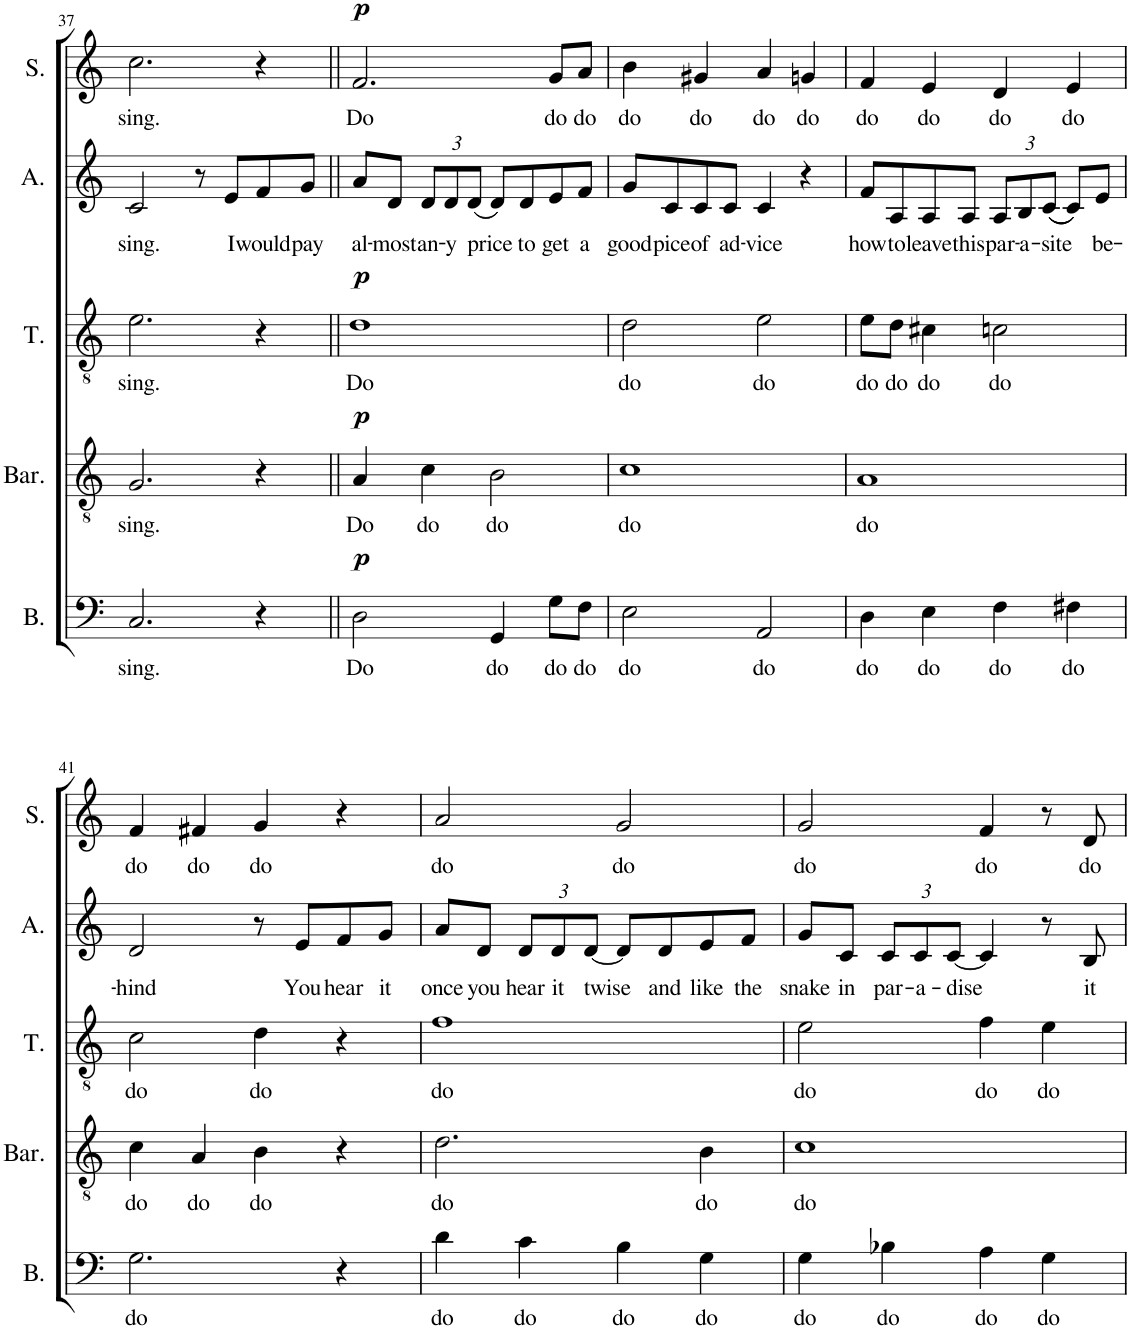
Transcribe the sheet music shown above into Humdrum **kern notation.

**kern	**text	**dynam	**kern	**text	**dynam	**kern	**text	**dynam	**kern	**text	**kern	**text	**dynam
*part5	*part5	*part5	*part4	*part4	*part4	*part3	*part3	*part3	*part2	*part2	*part1	*part1	*part1
*staff5	*staff5	*staff5	*staff4	*staff4	*staff4	*staff3	*staff3	*staff3	*staff2	*staff2	*staff1	*staff1	*staff1
*I"Bass	*	*	*I"Baritone	*	*	*I"Tenor	*	*	*I"Alto	*	*I"Soprano	*	*
*I'B.	*	*	*I'Bar.	*	*	*I'T.	*	*	*I'A.	*	*I'S.	*	*
!!LO:PB:g=z
*clefF4	*	*	*clefGv2	*	*	*clefGv2	*	*	*clefG2	*	*clefG2	*	*
*k[]	*	*	*k[]	*	*	*k[]	*	*	*k[]	*	*k[]	*	*
*M4/4	*	*	*M4/4	*	*	*M4/4	*	*	*M4/4	*	*M4/4	*	*
=37	=37	=37	=37	=37	=37	=37	=37	=37	=37	=37	=37	=37	=37
!	!LO:LY:b	!	!	!LO:LY:b	!	!	!LO:LY:b	!	!	!LO:LY:b	!	!LO:LY:b	!
2.C/	sing.	.	2.G/	sing.	.	2.e\	sing.	.	2c/	sing.	2.cc\	sing.	.
.	.	.	.	.	.	.	.	.	8r	.	.	.	.
!	!	!	!	!	!	!	!	!	!	!LO:LY:b	!	!	!
.	.	.	.	.	.	.	.	.	8e/L	I	.	.	.
!	!	!	!	!	!	!	!	!	!	!LO:LY:b	!	!	!
4r	.	.	4r	.	.	4r	.	.	8f/	would	4r	.	.
!	!	!	!	!	!	!	!	!	!	!LO:LY:b	!	!	!
.	.	.	.	.	.	.	.	.	8g/J	pay	.	.	.
=38||	=38||	=38||	=38||	=38||	=38||	=38||	=38||	=38||	=38||	=38||	=38||	=38||	=38||
!	!LO:LY:b	!LO:DY:a	!	!LO:LY:b	!LO:DY:a	!	!LO:LY:b	!LO:DY:a	!	!LO:LY:b	!	!LO:LY:b	!LO:DY:a
2D\	Do	p	4A/	Do	p	1d	Do	p	8a/L	al-	2.f/	Do	p
!	!	!	!	!	!	!	!	!	!	!LO:LY:b	!	!	!
.	.	.	.	.	.	.	.	.	8d/J	-most	.	.	.
!	!	!	!	!LO:LY:b	!	!	!	!	!	!	!	!	!
*	*	*	*	*	*	*	*	*	*Xbrackettup	*	*	*	*
!	!	!	!	!	!	!	!	!	!	!LO:LY:b	!	!	!
.	.	.	4c\	do	.	.	.	.	12d/L	an-	.	.	.
!	!	!	!	!	!	!	!	!	!	!LO:LY:b	!	!	!
.	.	.	.	.	.	.	.	.	12d/	-y	.	.	.
!	!	!	!	!	!	!	!	!	!	!LO:LY:b	!	!	!
.	.	.	.	.	.	.	.	.	(12d/J	price	.	.	.
!	!LO:LY:b	!	!	!LO:LY:b	!	!	!	!	!	!	!	!	!
4GG/	do	.	2B\	do	.	.	.	.	8d/L)	.	.	.	.
!	!	!	!	!	!	!	!	!	!	!LO:LY:b	!	!	!
.	.	.	.	.	.	.	.	.	8d/	to	.	.	.
!	!LO:LY:b	!	!	!	!	!	!	!	!	!LO:LY:b	!	!LO:LY:b	!
8G\L	do	.	.	.	.	.	.	.	8e/	get	8g/L	do	.
!	!LO:LY:b	!	!	!	!	!	!	!	!	!LO:LY:b	!	!LO:LY:b	!
8F\J	do	.	.	.	.	.	.	.	8f/J	a	8a/J	do	.
=39	=39	=39	=39	=39	=39	=39	=39	=39	=39	=39	=39	=39	=39
!	!LO:LY:b	!	!	!LO:LY:b	!	!	!LO:LY:b	!	!	!LO:LY:b	!	!LO:LY:b	!
2E\	do	.	1c	do	.	2d\	do	.	8g/L	good	4b\	do	.
!	!	!	!	!	!	!	!	!	!	!LO:LY:b	!	!	!
.	.	.	.	.	.	.	.	.	8c/	pice	.	.	.
!	!	!	!	!	!	!	!	!	!	!LO:LY:b	!	!LO:LY:b	!
.	.	.	.	.	.	.	.	.	8c/	of	4g#X/	do	.
!	!	!	!	!	!	!	!	!	!	!LO:LY:b	!	!	!
.	.	.	.	.	.	.	.	.	8c/J	ad-	.	.	.
!	!LO:LY:b	!	!	!	!	!	!LO:LY:b	!	!	!LO:LY:b	!	!LO:LY:b	!
2AA/	do	.	.	.	.	2e\	do	.	4c/	-vice	4a/	do	.
!	!	!	!	!	!	!	!	!	!	!	!	!LO:LY:b	!
.	.	.	.	.	.	.	.	.	4r	.	4gn/	do	.
=40	=40	=40	=40	=40	=40	=40	=40	=40	=40	=40	=40	=40	=40
!	!LO:LY:b	!	!	!LO:LY:b	!	!	!LO:LY:b	!	!	!LO:LY:b	!	!LO:LY:b	!
4D\	do	.	1A	do	.	8e\L	do	.	8f/L	how	4f/	do	.
!	!	!	!	!	!	!	!LO:LY:b	!	!	!LO:LY:b	!	!	!
.	.	.	.	.	.	8d\J	do	.	8A/	to	.	.	.
!	!LO:LY:b	!	!	!	!	!	!LO:LY:b	!	!	!LO:LY:b	!	!LO:LY:b	!
4E\	do	.	.	.	.	4c#X\	do	.	8A/	leave	4e/	do	.
!	!	!	!	!	!	!	!	!	!	!LO:LY:b	!	!	!
.	.	.	.	.	.	.	.	.	8A/J	this	.	.	.
!	!LO:LY:b	!	!	!	!	!	!LO:LY:b	!	!	!LO:LY:b	!	!LO:LY:b	!
4F\	do	.	.	.	.	2cn\	do	.	12A/L	par-	4d/	do	.
!	!	!	!	!	!	!	!	!	!	!LO:LY:b	!	!	!
.	.	.	.	.	.	.	.	.	12B/	-a-	.	.	.
!	!	!	!	!	!	!	!	!	!	!LO:LY:b	!	!	!
.	.	.	.	.	.	.	.	.	((12c/J	-site	.	.	.
!	!LO:LY:b	!	!	!	!	!	!	!	!	!	!	!LO:LY:b	!
4F#X\	do	.	.	.	.	.	.	.	8c/L))	.	4e/	do	.
!	!	!	!	!	!	!	!	!	!	!LO:LY:b	!	!	!
.	.	.	.	.	.	.	.	.	8e/J	be-	.	.	.
!!LO:LB:g=z
=41	=41	=41	=41	=41	=41	=41	=41	=41	=41	=41	=41	=41	=41
!	!LO:LY:b	!	!	!LO:LY:b	!	!	!LO:LY:b	!	!	!LO:LY:b	!	!LO:LY:b	!
2.G\	do	.	4c\	do	.	2c\	do	.	2d/	-hind	4f/	do	.
!	!	!	!	!LO:LY:b	!	!	!	!	!	!	!	!LO:LY:b	!
.	.	.	4A/	do	.	.	.	.	.	.	4f#X/	do	.
!	!	!	!	!LO:LY:b	!	!	!LO:LY:b	!	!	!	!	!LO:LY:b	!
.	.	.	4B\	do	.	4d\	do	.	8r	.	4g/	do	.
!	!	!	!	!	!	!	!	!	!	!LO:LY:b	!	!	!
.	.	.	.	.	.	.	.	.	8e/L	You	.	.	.
!	!	!	!	!	!	!	!	!	!	!LO:LY:b	!	!	!
4r	.	.	4r	.	.	4r	.	.	8f/	hear	4r	.	.
!	!	!	!	!	!	!	!	!	!	!LO:LY:b	!	!	!
.	.	.	.	.	.	.	.	.	8g/J	it	.	.	.
=42	=42	=42	=42	=42	=42	=42	=42	=42	=42	=42	=42	=42	=42
!	!LO:LY:b	!	!	!LO:LY:b	!	!	!LO:LY:b	!	!	!LO:LY:b	!	!LO:LY:b	!
4d\	do	.	2.d\	do	.	1f	do	.	8a/L	once	2a/	do	.
!	!	!	!	!	!	!	!	!	!	!LO:LY:b	!	!	!
.	.	.	.	.	.	.	.	.	8d/J	you	.	.	.
!	!LO:LY:b	!	!	!	!	!	!	!	!	!LO:LY:b	!	!	!
4c\	do	.	.	.	.	.	.	.	12d/L	hear	.	.	.
!	!	!	!	!	!	!	!	!	!	!LO:LY:b	!	!	!
.	.	.	.	.	.	.	.	.	12d/	it	.	.	.
!	!	!	!	!	!	!	!	!	!	!LO:LY:b	!	!	!
.	.	.	.	.	.	.	.	.	[12d/J	twise	.	.	.
!	!LO:LY:b	!	!	!	!	!	!	!	!	!	!	!LO:LY:b	!
4B\	do	.	.	.	.	.	.	.	8d/L]	.	2g/	do	.
!	!	!	!	!	!	!	!	!	!	!LO:LY:b	!	!	!
.	.	.	.	.	.	.	.	.	8d/	and	.	.	.
!	!LO:LY:b	!	!	!LO:LY:b	!	!	!	!	!	!LO:LY:b	!	!	!
4G\	do	.	4B\	do	.	.	.	.	8e/	like	.	.	.
!	!	!	!	!	!	!	!	!	!	!LO:LY:b	!	!	!
.	.	.	.	.	.	.	.	.	8f/J	the	.	.	.
=43	=43	=43	=43	=43	=43	=43	=43	=43	=43	=43	=43	=43	=43
!	!LO:LY:b	!	!	!LO:LY:b	!	!	!LO:LY:b	!	!	!LO:LY:b	!	!LO:LY:b	!
4G\	do	.	1c	do	.	2e\	do	.	8g/L	snake	2g/	do	.
!	!	!	!	!	!	!	!	!	!	!LO:LY:b	!	!	!
.	.	.	.	.	.	.	.	.	8c/J	in	.	.	.
!	!LO:LY:b	!	!	!	!	!	!	!	!	!LO:LY:b	!	!	!
4B-X\	do	.	.	.	.	.	.	.	12c/L	par-	.	.	.
!	!	!	!	!	!	!	!	!	!	!LO:LY:b	!	!	!
.	.	.	.	.	.	.	.	.	12c/	-a-	.	.	.
!	!	!	!	!	!	!	!	!	!	!LO:LY:b	!	!	!
.	.	.	.	.	.	.	.	.	[12c/J	-dise	.	.	.
!	!LO:LY:b	!	!	!	!	!	!LO:LY:b	!	!	!	!	!LO:LY:b	!
4A\	do	.	.	.	.	4f\	do	.	4c/]	.	4f/	do	.
!	!LO:LY:b	!	!	!	!	!	!LO:LY:b	!	!	!	!	!	!
4G\	do	.	.	.	.	4e\	do	.	8r	.	8r	.	.
!	!	!	!	!	!	!	!	!	!	!LO:LY:b	!	!LO:LY:b	!
.	.	.	.	.	.	.	.	.	8B/	it	8d/	do	.
=	=	=	=	=	=	=	=	=	=	=	=	=	=
*-	*-	*-	*-	*-	*-	*-	*-	*-	*-	*-	*-	*-	*-
